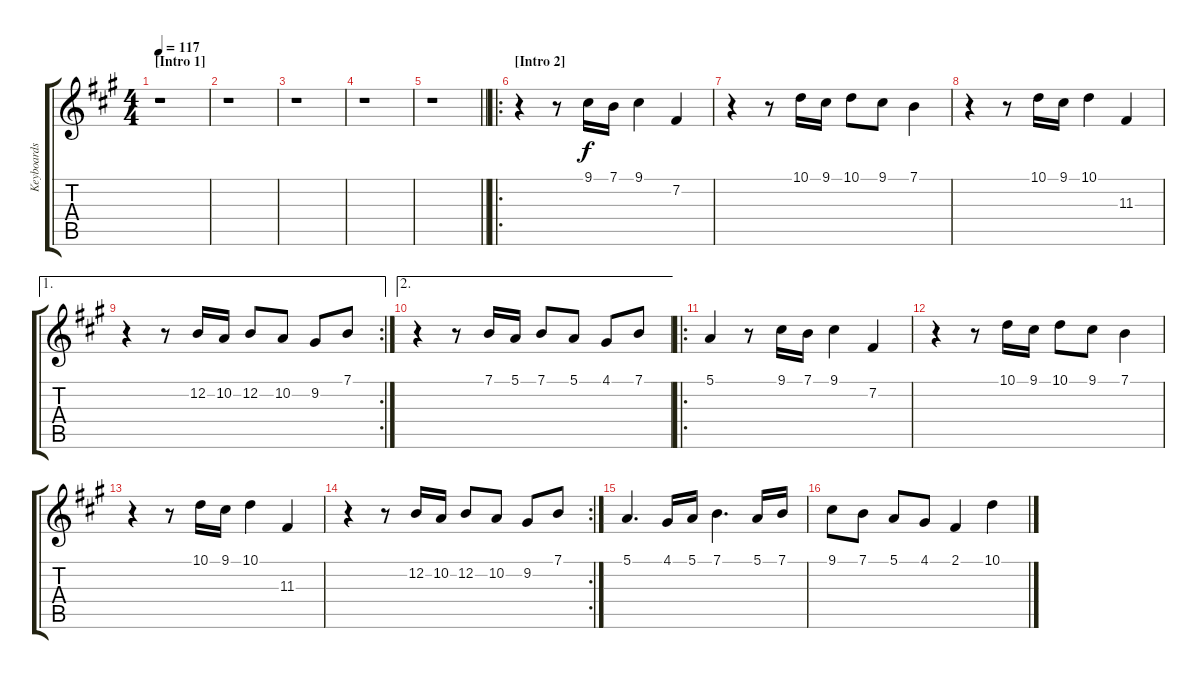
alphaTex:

\track ("Keyboards I" "Keyboards ") {instrument lead2sawtooth}
\staff {score tabs}
\tuning (E4 B3 G3 D3 A2 E2) {hide}
\ts (4 4)
\section ("" "[Intro 1]")
\tempo 117
\tempo 112
\tempo 117
\clef g2
\ks a
r.1{dy f volume 13 balance 8 instrument lead2sawtooth} |
r.1 |
r.1 |
r.1 |
\barLineRight lightlight
r.1 |
\ro
\section ("" "[Intro 2]")
r.4 r.8 9.1.16 7.1.16 9.1.4 7.2.4 |
r.4 r.8 10.1.16 9.1.16 10.1.8 9.1.8 7.1.4 |
r.4 r.8 10.1.16 9.1.16 10.1.4 11.3.4 |
\ae 1
\rc 2
r.4 r.8 12.2.16 10.2.16 12.2.8 10.2.8 9.2.8 7.1.8 |
\ae 2
r.4 r.8 7.1.16 5.1.16 7.1.8 5.1.8 4.1.8 7.1.8 |
\ro
5.1.4{balance 4} r.8 9.1.16 7.1.16 9.1.4 7.2.4 |
r.4 r.8 10.1.16 9.1.16 10.1.8 9.1.8 7.1.4 |
r.4 r.8 10.1.16 9.1.16 10.1.4 11.3.4 |
\rc 2
r.4 r.8 12.2.16 10.2.16 12.2.8 10.2.8 9.2.8 7.1.8 |
5.1.4{d} 4.1.16 5.1.16 7.1.4{d} 5.1.16 7.1.16 |
9.1.8 7.1.8 5.1.8 4.1.8 2.1.4 10.1.4
